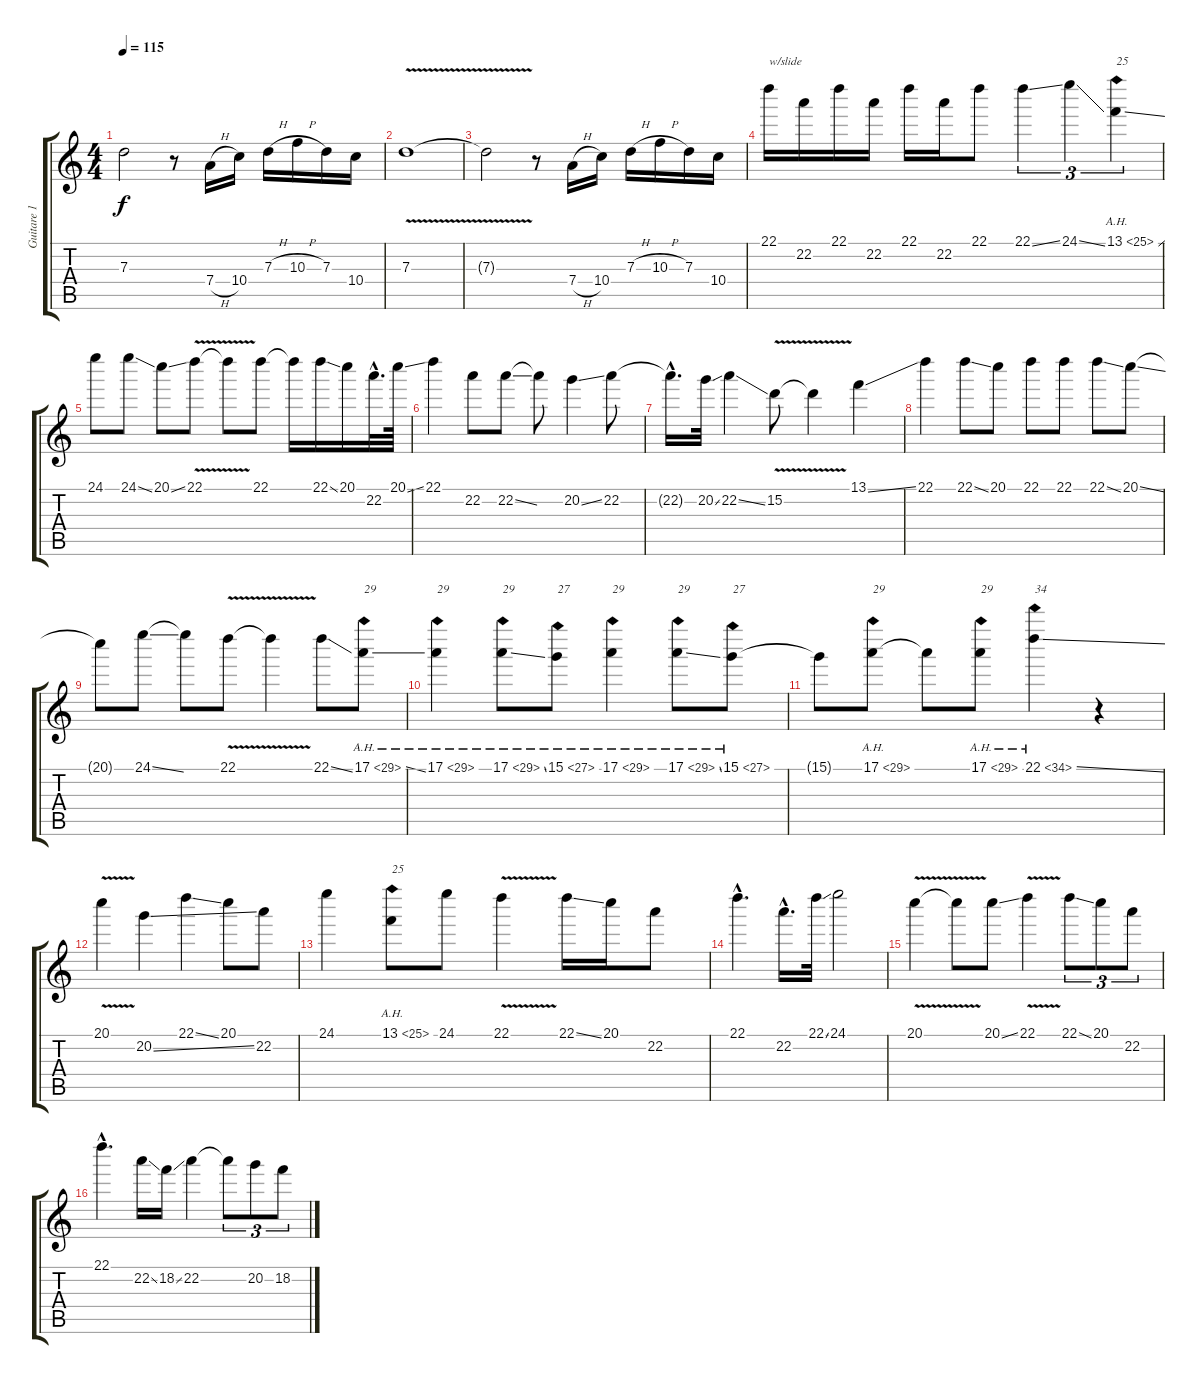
\track ("Guitare 1" "Guitare 1") {instrument overdrivenguitar}
\staff {score tabs}
\tuning (E4 B3 G3 D3 A2 E2) {hide}
\ts (4 4)
\tempo 115
\clef g2
\ks c
7.3{t}.2{dy f} r.8 7.4{h}.16 10.4.16 7.3{h}.16 10.3{h}.16 7.3.16 10.4.16 |
7.3{v}.1 |
7.3{t}.2 r.8 7.4{h}.16 10.4.16 7.3{h}.16 10.3{h}.16 7.3.16 10.4.16 |
22.1.16{txt "w/slide"} 22.2.16 22.1.16 22.2.16 22.1.16 22.2.16 22.1.8 22.1{ss}.4{tu (3 2)} 24.1{ss}.4{tu (3 2)} 13.1{ah 12 ss}.4{tu (3 2) txt "25"} |
24.1.8 24.1{ss}.8 20.1{ss}.8 22.1{v}.8 22.1{t}.8 22.1.8 22.1{t}.16 22.1{ss}.16 20.1.16 22.2{hac}.32{d} 20.1{ss}.64 |
22.1.4 22.2.8 22.2{ss}.8 22.2{t}.8 20.2{ss}.4 22.2.8 |
22.2{hac t}.16{d} 20.2{ss}.32 22.2{ss}.4 15.2{v}.8 15.2{t}.4 13.1{ss}.4 |
22.1.4 22.1{ss}.8 20.1.8 22.1.8 22.1.8 22.1{ss}.8 20.1{ss}.8 |
20.1{t}.8 24.1{ss}.8 24.1{t}.8 22.1{v}.8 22.1{t}.4 22.1{ss}.8 17.1{ah 12 ss}.8{txt "29"} |
17.1{ah 12}.4{txt "29"} 17.1{ah 12 ss}.8{txt "29"} 15.1{ah 12}.8{txt "27"} 17.1{ah 12}.4{txt "29"} 17.1{ah 12 ss}.8{txt "29"} 15.1{ah 12}.8{txt "27"} |
15.1{t}.8 17.1{ah 12}.8{txt "29"} 17.1{t}.8 17.1{ah 12}.8{txt "29"} 22.1{ah 12 ss}.4{txt "34"} r.4 |
20.1{v}.4 20.2{ss}.4 22.1{ss}.4 20.1.8 22.2.8 |
24.1.4 13.1{ah 12}.8{txt "25"} 24.1.8 22.1{v}.4 22.1{ss}.16 20.1.16 22.2.8 |
22.1{hac}.4{d} 22.2{hac}.16{d} 22.1{ss}.32 24.1.2 |
20.1{v}.4 20.1{t}.8 20.1{ss}.8 22.1{v}.4 22.1{ss}.8{tu (3 2)} 20.1.8{tu (3 2)} 22.2.8{tu (3 2)} |
22.1{hac}.4{d} 22.2{ss}.16 18.2{ss}.16 22.2.4 22.2{t}.8{tu (3 2)} 20.2.8{tu (3 2)} 18.2.8{tu (3 2)}
